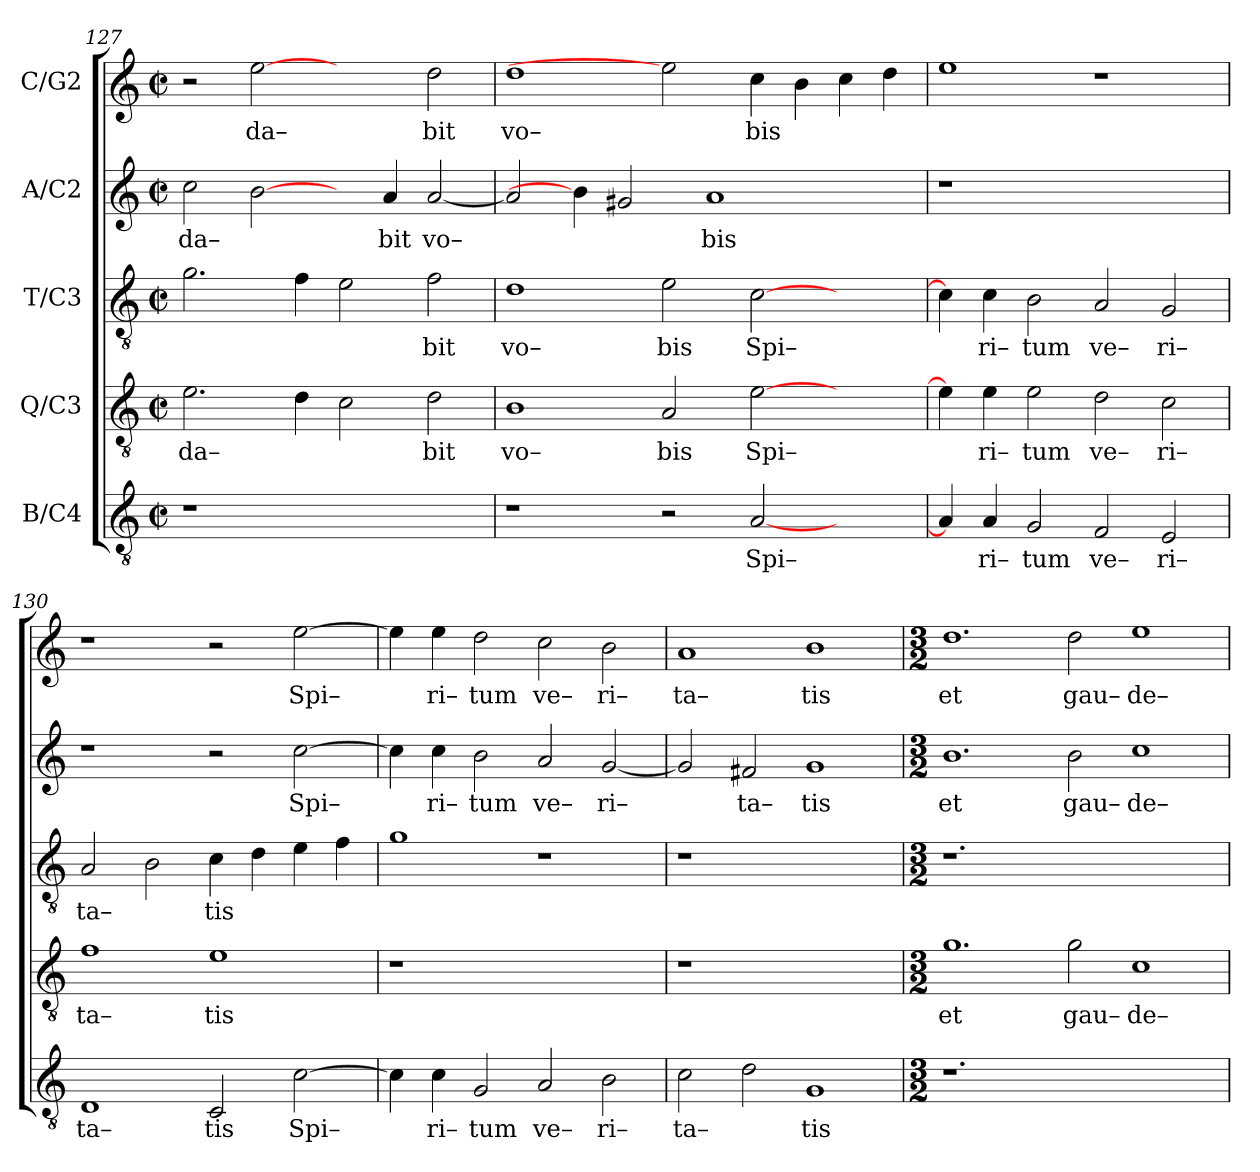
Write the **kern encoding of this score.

**kern	**text	**kern	**text	**kern	**text	**kern	**text	**kern	**text
*part5	*part5	*part4	*part4	*part3	*part3	*part2	*part2	*part1	*part1
*staff5	*staff5	*staff4	*staff4	*staff3	*staff3	*staff2	*staff2	*staff1	*staff1
*I"B/C4	*	*I"Q/C3	*	*I"T/C3	*	*I"A/C2	*	*I"C/G2	*
!!LO:LB:g=z
*clefGv2	*	*clefGv2	*	*clefGv2	*	*clefG2	*	*clefG2	*
*k[]	*	*k[]	*	*k[]	*	*k[]	*	*k[]	*
*C:	*	*C:	*	*C:	*	*C:	*	*C:	*
*M2/2	*	*M2/2	*	*M2/2	*	*M2/2	*	*M2/2	*
*met(c|)	*	*met(c|)	*	*met(c|)	*	*met(c|)	*	*met(c|)	*
=127	=127	=127	=127	=127	=127	=127	=127	=127	=127
!	!	!	!LO:LY:b	!	!	!	!LO:LY:b	!	!
1r	.	2.e\	da–	2.g\	.	2cc\	da–	2r	.
!	!	!	!	!	!	!	!	!	!LO:LY:b
.	.	.	.	.	.	[2b\	.	[2ee	da–
.	.	4d\	.	4f\	.	.	.	.	.
1ryy	.	2c\	.	2e\	.	4ryy	.	2ryy	.
!	!	!	!	!	!	!	!LO:LY:b	!	!
.	.	.	.	.	.	4a/	bit	.	.
!	!	!	!LO:LY:b	!	!LO:LY:b	!	!LO:LY:b	!	!LO:LY:b
.	.	2d\	bit	2f\	bit	[2a/	vo–	2dd\	bit
=128	=128	=128	=128	=128	=128	=128	=128	=128	=128
!	!	!	!LO:LY:b	!	!LO:LY:b	!	!	!	!LO:LY:b
1r	.	1B	vo–	1d	vo–	2a/]	.	1dd	vo–
.	.	.	.	.	.	4b\]	.	.	.
.	.	.	.	.	.	2g#/	.	.	.
!	!	!	!LO:LY:b	!	!LO:LY:b	!	!	!	!
2r	.	2A/	bis	2e\	bis	.	.	2ee]	.
!	!	!	!	!	!	!	!LO:LY:b	!	!
.	.	.	.	.	.	1a	bis	.	.
!	!LO:LY:b	!	!LO:LY:b	!	!LO:LY:b	!	!	!	!LO:LY:b
[2A/	Spi–	[2e\	Spi–	[2c\	Spi–	.	.	4cc\	bis
.	.	.	.	.	.	.	.	4b\	.
2ryy	.	2ryy	.	2ryy	.	.	.	4cc\	.
.	.	.	.	.	.	4ryy	.	4dd\	.
=129	=129	=129	=129	=129	=129	=129	=129	=129	=129
4A/]	.	4e\]	.	4c\]	.	1r	.	1ee	.
!	!LO:LY:b	!	!LO:LY:b	!	!LO:LY:b	!	!	!	!
4A/	ri–	4e\	ri–	4c\	ri–	.	.	.	.
!	!LO:LY:b	!	!LO:LY:b	!	!LO:LY:b	!	!	!	!
2G/	tum	2e\	tum	2B\	tum	.	.	.	.
!	!LO:LY:b	!	!LO:LY:b	!	!LO:LY:b	!	!	!	!
2F/	ve–	2d\	ve–	2A/	ve–	1ryy	.	1r	.
!	!LO:LY:b	!	!LO:LY:b	!	!LO:LY:b	!	!	!	!
2E/	ri–	2c\	ri–	2G/	ri–	.	.	.	.
=130	=130	=130	=130	=130	=130	=130	=130	=130	=130
!	!LO:LY:b	!	!LO:LY:b	!	!LO:LY:b	!	!	!	!
1D	ta–	1f	ta–	2A/	ta–	1r	.	1r	.
.	.	.	.	2B\	.	.	.	.	.
!	!LO:LY:b	!	!LO:LY:b	!	!LO:LY:b	!	!	!	!
2C/	tis	1e	tis	4c\	tis	2r	.	2r	.
.	.	.	.	4d\	.	.	.	.	.
!	!LO:LY:b	!	!	!	!	!	!LO:LY:b	!	!LO:LY:b
[2c\	Spi–	.	.	4e\	.	[2cc\	Spi–	[2ee\	Spi–
.	.	.	.	4f\	.	.	.	.	.
=131	=131	=131	=131	=131	=131	=131	=131	=131	=131
4c\]	.	1r	.	1g	.	4cc\]	.	4ee\]	.
!	!LO:LY:b	!	!	!	!	!	!LO:LY:b	!	!LO:LY:b
4c\	ri–	.	.	.	.	4cc\	ri–	4ee\	ri–
!	!LO:LY:b	!	!	!	!	!	!LO:LY:b	!	!LO:LY:b
2G/	tum	.	.	.	.	2b\	tum	2dd\	tum
!	!LO:LY:b	!	!	!	!	!	!LO:LY:b	!	!LO:LY:b
2A/	ve–	1ryy	.	1r	.	2a/	ve–	2cc\	ve–
!	!LO:LY:b	!	!	!	!	!	!LO:LY:b	!	!LO:LY:b
2B\	ri–	.	.	.	.	[2g/	ri–	2b\	ri–
!!LO:LB:g=z
=132	=132	=132	=132	=132	=132	=132	=132	=132	=132
!	!LO:LY:b	!	!	!	!	!	!	!	!LO:LY:b
2c\	ta–	1r	.	1r	.	2g/]	.	1a	ta–
!	!	!	!	!	!	!	!LO:LY:b	!	!
2d\	.	.	.	.	.	2f#/	ta–	.	.
!	!LO:LY:b	!	!	!	!	!	!LO:LY:b	!	!LO:LY:b
1G	tis	1ryy	.	1ryy	.	1g	tis	1b	tis
=133	=133	=133	=133	=133	=133	=133	=133	=133	=133
*M3/2	*	*M3/2	*	*M3/2	*	*M3/2	*	*M3/2	*
!	!	!	!LO:LY:b	!	!	!	!LO:LY:b	!	!LO:LY:b
1.r	.	1.g	et	1.r	.	1.b	et	1.dd	et
!	!	!	!LO:LY:b	!	!	!	!LO:LY:b	!	!LO:LY:b
1.ryy	.	2g\	gau–	1.ryy	.	2b\	gau–	2dd\	gau–
!	!	!	!LO:LY:b	!	!	!	!LO:LY:b	!	!LO:LY:b
.	.	1c	de–	.	.	1cc	de–	1ee	de–
=	=	=	=	=	=	=	=	=	=
*-	*-	*-	*-	*-	*-	*-	*-	*-	*-
